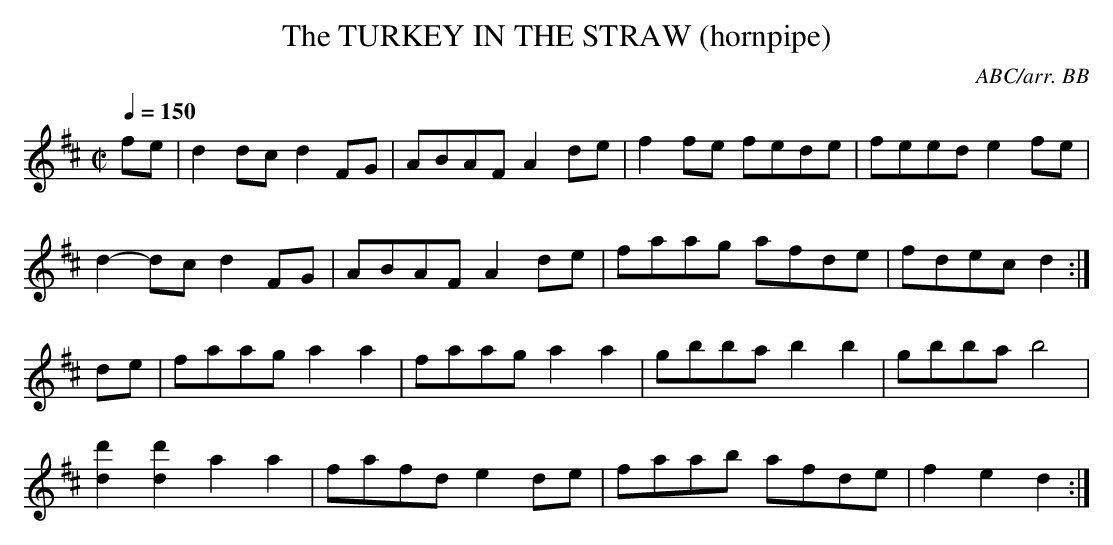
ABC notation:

X:1
T:TURKEY IN THE STRAW (hornpipe), The
C:ABC/arr. BB
Q:1/4=150
L:1/8
M:C|
K:D
fe|d2dc d2 FG|ABAF A2 de|f2 fe fede|feed e2 fe|
d2-dc d2 FG|ABAF A2 de|faag afde|fdec d2 :|
de|faag a2 a2|faag a2 a2|gbba b2 b2|gbba b4|
[dd']2 [d2d'2] a2 a2|fafd e2 de|faab afde|f2 e2 d2 :|
